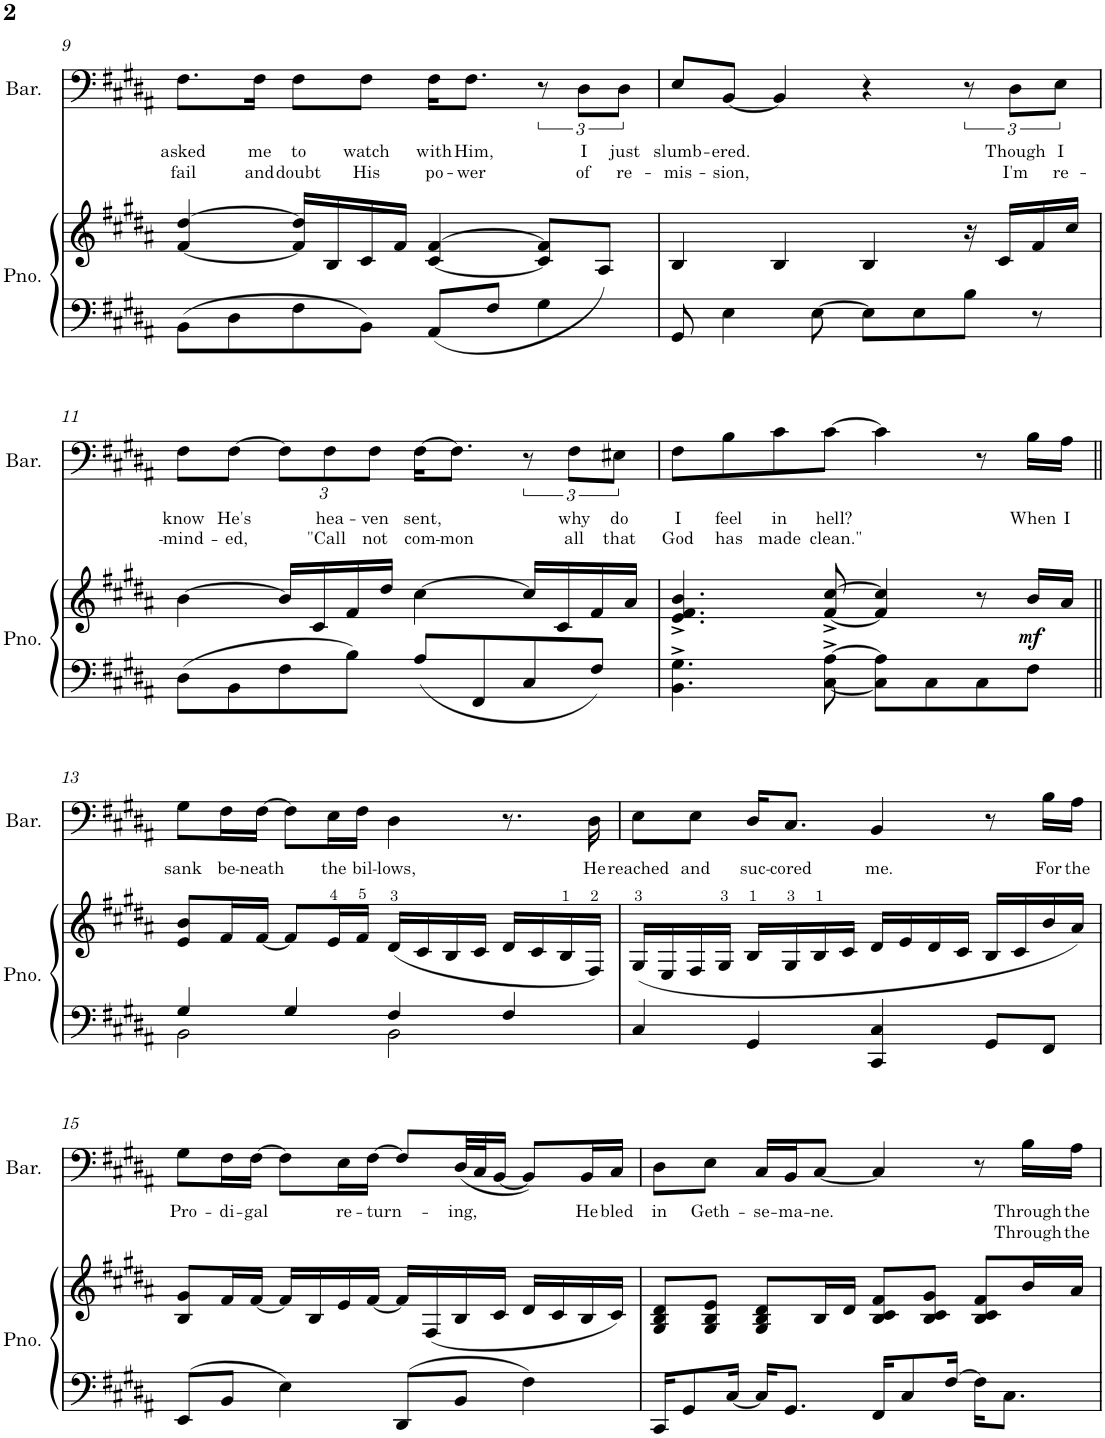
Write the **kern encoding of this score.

**kern	**kern	**dynam	**kern	**text	**text
*part2	*part2	*part2	*part1	*part1	*part1
*staff3	*staff2	*staff2/3	*staff1	*staff1	*staff1
*I"Piano	*	*	*I"Baritone	*	*
*I'Pno.	*	*	*I'Bar.	*	*
!!LO:PB:g=z
*clefF4	*clefG2	*	*clefF4	*	*
*k[f#c#g#d#a#]	*k[f#c#g#d#a#]	*	*k[f#c#g#d#a#]	*	*
*M4/4	*M4/4	*	*M4/4	*	*
=9	=9	=9	=9	=9	=9
!	!	!	!	!LO:LY:b	!LO:LY:b
8BB\L	[4f#/ [4dd#/	.	8.F#\L	asked	fail
8D#\	.	.	.	.	.
!	!	!	!	!LO:LY:b	!LO:LY:b
.	.	.	16F#\Jk	me	and
!	!	!	!	!LO:LY:b	!LO:LY:b
8F#\	16f#/] 16dd#/]LL	.	8F#\L	to	doubt
.	16B/	.	.	.	.
!	!	!	!	!LO:LY:b	!LO:LY:b
8BB\J	16c#/	.	8F#\J	watch	His
.	16f#/JJ	.	.	.	.
!	!	!	!	!LO:LY:b	!LO:LY:b
8AA#/L	[4c#/ [4f#/	.	16F#\KL	with	po-
!	!	!	!	!LO:LY:b	!LO:LY:b
.	.	.	8.F#\J	Him,	-wer
8F#/J	.	.	.	.	.
4G#\	8c#/] 8f#/]L	.	12r	.	.
!	!	!	!	!LO:LY:b	!LO:LY:b
.	.	.	12D#\L	I	of
.	(8A#/J	.	.	.	.
!	!	!	!	!LO:LY:b	!LO:LY:b
.	.	.	12D#\J	just	re-
=10	=10	=10	=10	=10	=10
!	!	!	!	!LO:LY:b	!LO:LY:b
8GG#/	4B/	.	8E/L	slumb-	-mis-
!	!	!	!	!LO:LY:b	!LO:LY:b
4E\	.	.	[8BB/J	-ered.	-sion,
.	4B/	.	4BB/]	.	.
[8E\	.	.	.	.	.
8E\L]	4B/	.	4r	.	.
8E\	.	.	.	.	.
8B\J	16r	.	12r	.	.
.	16c#/LL	.	.	.	.
!	!	!	!	!LO:LY:b	!LO:LY:b
.	.	.	12D#\L	Though	I'm
8r	16f#/	.	.	.	.
!	!	!	!	!LO:LY:b	!LO:LY:b
.	.	.	12E\J	I	re-
.	16cc#/JJ	.	.	.	.
!!LO:LB:g=z
=11	=11	=11	=11	=11	=11
!	!	!	!	!LO:LY:b	!LO:LY:b
8D#\L	[4b\	.	8F#\L	know	-mind-
!	!	!	!	!LO:LY:b	!LO:LY:b
8BB\	.	.	[8F#\J	He's	-ed,
*	*	*	*Xbrackettup	*	*
8F#\	16b/LL]	.	12F#\L]	.	.
.	16c#/	.	.	.	.
!	!	!	!	!LO:LY:b	!LO:LY:b
.	.	.	12F#\	hea-	"Call
8B\J	16f#/	.	.	.	.
!	!	!	!	!LO:LY:b	!LO:LY:b
.	.	.	12F#\J	-ven	not
.	16dd#/JJ	.	.	.	.
!	!	!	!	!LO:LY:b	!LO:LY:b
8A#/L	[4cc#\	.	[16F#\KL	sent,	com-
!	!	!	!	!	!LO:LY:b
.	.	.	8.F#\J]	.	-mon
8FF#/	.	.	.	.	.
*	*	*	*brackettup	*	*
8C#/	16cc#/LL]	.	12r	.	.
.	16c#/	.	.	.	.
!	!	!	!	!LO:LY:b	!LO:LY:b
.	.	.	12F#\L	why	all
8F#/J	16f#/	.	.	.	.
!	!	!	!	!LO:LY:b	!LO:LY:b
.	.	.	12E#X\J	do	that
.	16a#/JJ	.	.	.	.
=12	=12	=12	=12	=12	=12
!	!	!	!	!LO:LY:b	!LO:LY:b
4.BB\^ 4.G#\^	4.e/^ 4.f#/^ 4.b/^	.	8F#\L	I	God
!	!	!	!	!LO:LY:b	!LO:LY:b
.	.	.	8B\	feel	has
!	!	!	!	!LO:LY:b	!LO:LY:b
.	.	.	8c#\	in	made
!	!	!	!	!LO:LY:b	!LO:LY:b
[8C#\^ [8A#\^	[8f#/^ [8cc#/^	.	[8c#\J	hell?	clean."
8C#\] 8A#\]L	4f#/] 4cc#/]	.	4c#\]	.	.
8C#\	.	.	.	.	.
8C#\	8r	.	8r	.	.
!	!	!LO:DY:b	!	!LO:LY:b	!
8F#\J	16b/LL	mf	16B\LL	When	.
!	!	!	!	!LO:LY:b	!
.	16a#/JJ	.	16A#\JJ	I	.
!!LO:LB:g=z
=13||	=13||	=13||	=13||	=13||	=13||
*^	*	*	*	*	*
!	!	!	!	!	!LO:LY:b	!
4G#/	2BB\	8e/ 8b/L	.	8G#\L	sank	.
!	!	!	!	!	!LO:LY:b	!
.	.	16f#/L	.	16F#\L	be-	.
!	!	!	!	!	!LO:LY:b	!
.	.	[16f#/JJ	.	[16F#\JJ	-neath	.
4G#/	.	8f#/L]	.	8F#\L]	.	.
!	!	!	!	!	!LO:LY:b	!
.	.	16e/L	.	16E\L	the	.
!	!	!	!	!	!LO:LY:b	!
.	.	16f#/JJ	.	16F#\JJ	bil-	.
!	!	!	!	!	!LO:LY:b	!
4F#/	2BB\	(16d#/LL	.	4D#\	-lows,	.
.	.	16c#/	.	.	.	.
.	.	16B/	.	.	.	.
.	.	16c#/JJ	.	.	.	.
4F#/	.	16d#/LL	.	8.r	.	.
.	.	16c#/	.	.	.	.
.	.	16B/	.	.	.	.
!	!	!	!	!	!LO:LY:b	!
.	.	16F#/JJ)	.	16D#\	He	.
*v	*v	*	*	*	*	*
=14	=14	=14	=14	=14	=14
!	!	!	!	!LO:LY:b	!
4C#/	(16G#/LL	.	8E\L	reached	.
.	16E/	.	.	.	.
!	!	!	!	!LO:LY:b	!
.	16F#/	.	8E\J	and	.
.	16G#/JJ	.	.	.	.
!	!	!	!	!LO:LY:b	!
4GG#/	16B/LL	.	16D#/KL	suc-	.
!	!	!	!	!LO:LY:b	!
.	16G#/	.	8.C#/J	-cored	.
.	16B/	.	.	.	.
.	16c#/JJ	.	.	.	.
!	!	!	!	!LO:LY:b	!
4CC#/ 4C#/	16d#/LL	.	4BB/	me.	.
.	16e/	.	.	.	.
.	16d#/	.	.	.	.
.	16c#/JJ	.	.	.	.
8GG#/L	16B/LL	.	8r	.	.
.	16c#/	.	.	.	.
!	!	!	!	!LO:LY:b	!
8FF#/J	16b/	.	16B\LL	For	.
!	!	!	!	!LO:LY:b	!
.	16a#/JJ)	.	16A#\JJ	the	.
!!LO:LB:g=z
=15	=15	=15	=15	=15	=15
!	!	!	!	!LO:LY:b	!
8EE/L	8B/ 8g#/L	.	8G#\L	Pro-	.
!	!	!	!	!LO:LY:b	!
8BB/J	16f#/L	.	16F#\L	-di-	.
!	!	!	!	!LO:LY:b	!
.	[16f#/JJ	.	[16F#\JJ	-gal	.
4E\	16f#/LL]	.	8F#\L]	.	.
.	16B/	.	.	.	.
!	!	!	!	!LO:LY:b	!
.	16e/	.	16E\L	re-	.
!	!	!	!	!LO:LY:b	!
.	[16f#/JJ	.	[16F#\JJ	-turn-	.
8DD#/L	16f#/LL]	.	8F#/L]	.	.
.	(16F#/	.	.	.	.
!	!	!	!	!LO:LY:b	!
8BB/J	16B/	.	(32D#/LL	-ing,	.
.	.	.	32C#/J	.	.
.	16c#/JJ	.	[16BB/JJ	.	.
4F#\	16d#/LL	.	8BB/L])	.	.
.	16c#/	.	.	.	.
!	!	!	!	!LO:LY:b	!
.	16B/	.	16BB/L	He	.
!	!	!	!	!LO:LY:b	!
.	16c#/JJ)	.	16C#/JJ	bled	.
=16	=16	=16	=16	=16	=16
!	!	!	!	!LO:LY:b	!
16CC#/KL	8G#/ 8B/ 8d#/L	.	8D#\L	in	.
8GG#/	.	.	.	.	.
!	!	!	!	!LO:LY:b	!
.	8G#/ 8B/ 8e/J	.	8E\J	Geth-	.
[16C#/Jk	.	.	.	.	.
!	!	!	!	!LO:LY:b	!
16C#/KL]	8G#/ 8B/ 8d#/L	.	16C#/LL	-se-	.
!	!	!	!	!LO:LY:b	!
8.GG#/J	.	.	16BB/J	-ma-	.
!	!	!	!	!LO:LY:b	!
.	16B/L	.	[8C#/J	-ne.	.
.	16d#/JJ	.	.	.	.
16FF#/KL	8B/ 8c#/ 8f#/L	.	4C#/]	.	.
8C#/	.	.	.	.	.
.	8B/ 8c#/ 8g#/J	.	.	.	.
[16F#/Jk	.	.	.	.	.
16F#\KL]	8B/ 8c#/ 8f#/L	.	8r	.	.
8.C#\J	.	.	.	.	.
!	!	!	!	!LO:LY:b	!LO:LY:b
.	16b/L	.	16B\LL	Through	Through
!	!	!	!	!LO:LY:b	!LO:LY:b
.	16a#/JJ	.	16A#\JJ	the	the
=	=	=	=	=	=
*-	*-	*-	*-	*-	*-
